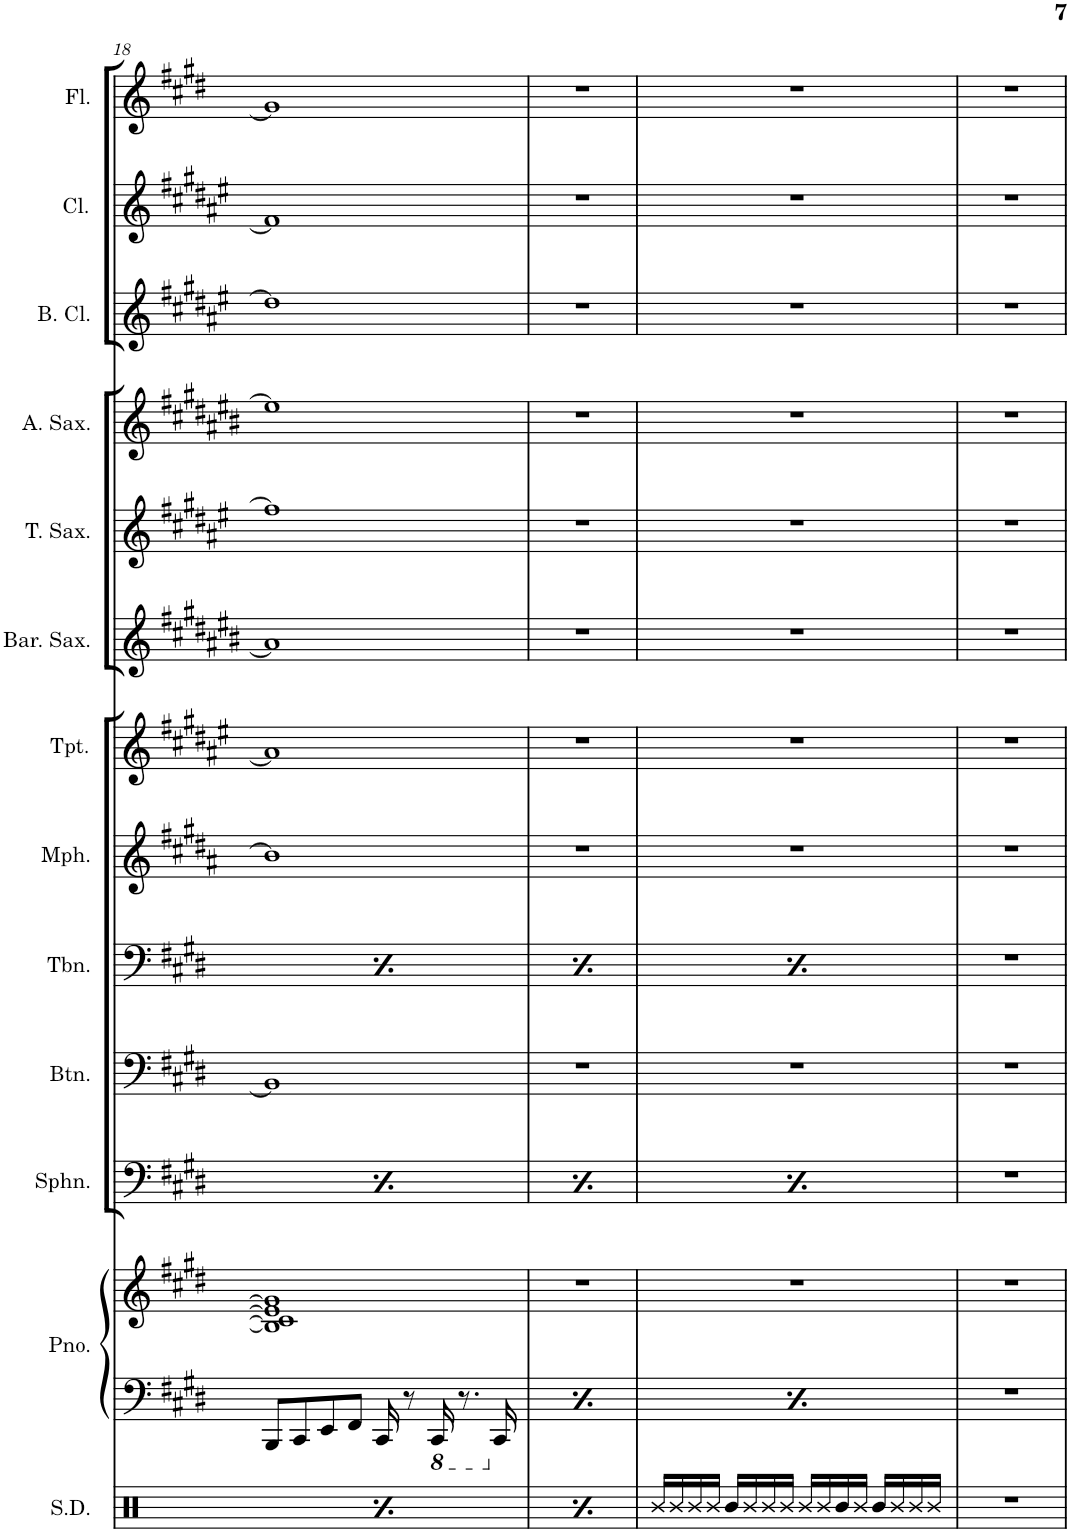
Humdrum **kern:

**kern	**kern	**kern	**kern	**dynam	**kern	**kern	**dynam	**kern	**kern	**kern	**kern	**kern	**kern	**kern	**kern
*part13	*part12	*part12	*part11	*part11	*part10	*part9	*part9	*part8	*part7	*part6	*part5	*part4	*part3	*part2	*part1
*staff14	*staff13	*staff12	*staff11	*staff11	*staff10	*staff9	*staff9	*staff8	*staff7	*staff6	*staff5	*staff4	*staff3	*staff2	*staff1
*I"Snare Drum	*I"Piano	*	*I"Sousaphone	*	*I"Baritone	*I"Trombone	*	*I"Mellophone	*I"Trumpet	*I"Baritone Sax	*I"Tenor Sax	*I"Alto Sax	*I"Bass Clarinet	*I"Clarinet	*I"Flute
*I'S.D.	*I'Pno.	*	*I'Sphn.	*	*I'Btn.	*I'Tbn.	*	*I'Mph.	*I'Tpt.	*I'Bar. Sax.	*I'T. Sax.	*I'A. Sax.	*I'B. Cl.	*I'Cl.	*I'Fl.
!!LO:PB:g=z
*clefX	*clefF4	*clefG2	*clefF4	*	*clefF4	*clefF4	*	*clefG2	*clefG2	*clefG2	*clefG2	*clefG2	*clefG2	*clefG2	*clefG2
*	*	*	*	*	*Trd4c7	*	*	*Trd4c7	*Trd1c2	*Trd12c21	*Trd8c14	*Trd5c9	*Trd8c14	*Trd1c2	*
*k[]	*k[f#c#g#d#]	*k[f#c#g#d#]	*k[f#c#g#d#]	*	*k[f#c#g#d#]	*k[f#c#g#d#]	*	*k[f#c#g#d#a#]	*k[f#c#g#d#a#e#]	*k[f#c#g#d#a#e#b#]	*k[f#c#g#d#a#e#]	*k[f#c#g#d#a#e#b#]	*k[f#c#g#d#a#e#]	*k[f#c#g#d#a#e#]	*k[f#c#g#d#]
*M4/4	*M4/4	*M4/4	*M4/4	*	*M4/4	*M4/4	*	*M4/4	*M4/4	*M4/4	*M4/4	*M4/4	*M4/4	*M4/4	*M4/4
=18	=18	=18	=18	=18	=18	=18	=18	=18	=18	=18	=18	=18	=18	=18	=18
!	!	!	!	!LO:DY:b	!	!	!LO:DY:b	!	!	!	!	!	!	!	!
16R/LL	8BBB/L	1B] 1c#] 1e] 1g#]	8BB'~\L	ff	1BB]	8BB'~\L	ff	1b]	1a#]	1a#]	1ff#]	1ee#]	1dd#]	1f#]	1g#]
16R/	.	.	.	.	.	.	.	.	.	.	.	.	.	.	.
16R/	8CC#/	.	8C#'~\	.	.	8C#'~\	.	.	.	.	.	.	.	.	.
16R/JJ	.	.	.	.	.	.	.	.	.	.	.	.	.	.	.
16R/LL	8EE/	.	8E'~\	.	.	8E'~\	.	.	.	.	.	.	.	.	.
16R/	.	.	.	.	.	.	.	.	.	.	.	.	.	.	.
16R/	8FF#/J	.	8F#'~\J	.	.	8F#'~\J	.	.	.	.	.	.	.	.	.
16R/JJ	.	.	.	.	.	.	.	.	.	.	.	.	.	.	.
16R/LL	16CC#/	.	16C#'~/	.	.	16C#'~/	.	.	.	.	.	.	.	.	.
16R/	8r	.	8r	.	.	8r	.	.	.	.	.	.	.	.	.
16R/	.	.	.	.	.	.	.	.	.	.	.	.	.	.	.
*	*8ba	*	*	*	*	*	*	*	*	*	*	*	*	*	*
16R/JJ	16CCC#/	.	16CC#'~/	.	.	16CC#'~/	.	.	.	.	.	.	.	.	.
16R/LL	8.r	.	8.r	.	.	8.r	.	.	.	.	.	.	.	.	.
16R/	.	.	.	.	.	.	.	.	.	.	.	.	.	.	.
16R/	.	.	.	.	.	.	.	.	.	.	.	.	.	.	.
*	*X8ba	*	*	*	*	*	*	*	*	*	*	*	*	*	*
16R/JJ	16CC#/	.	16C#'~^/	.	.	16C#^/	.	.	.	.	.	.	.	.	.
=19	=19	=19	=19	=19	=19	=19	=19	=19	=19	=19	=19	=19	=19	=19	=19
!	!	!	!	!LO:DY:b	!	!	!LO:DY:b	!	!	!	!	!	!	!	!
16R/LL	8BBB/L	1r	8BB'~\L	ff	1r	8BB'~\L	ff	1r	1r	1r	1r	1r	1r	1r	1r
16R/	.	.	.	.	.	.	.	.	.	.	.	.	.	.	.
16R/	8CC#/	.	8C#'~\	.	.	8C#'~\	.	.	.	.	.	.	.	.	.
16R/JJ	.	.	.	.	.	.	.	.	.	.	.	.	.	.	.
16R/LL	8EE/	.	8E'~\	.	.	8E'~\	.	.	.	.	.	.	.	.	.
16R/	.	.	.	.	.	.	.	.	.	.	.	.	.	.	.
16R/	8FF#/J	.	8F#'~\J	.	.	8F#'~\J	.	.	.	.	.	.	.	.	.
16R/JJ	.	.	.	.	.	.	.	.	.	.	.	.	.	.	.
16R/LL	16CC#/	.	16C#'~/	.	.	16C#'~/	.	.	.	.	.	.	.	.	.
16R/	8r	.	8r	.	.	8r	.	.	.	.	.	.	.	.	.
16R/	.	.	.	.	.	.	.	.	.	.	.	.	.	.	.
16R/JJ	16CCC#/	.	16CC#'~/	.	.	16CC#'~/	.	.	.	.	.	.	.	.	.
16R/LL	8.r	.	8.r	.	.	8.r	.	.	.	.	.	.	.	.	.
16R/	.	.	.	.	.	.	.	.	.	.	.	.	.	.	.
16R/	.	.	.	.	.	.	.	.	.	.	.	.	.	.	.
16R/JJ	16CC#/	.	16C#'~^/	.	.	16C#^/	.	.	.	.	.	.	.	.	.
=20	=20	=20	=20	=20	=20	=20	=20	=20	=20	=20	=20	=20	=20	=20	=20
!	!	!	!	!LO:DY:b	!	!	!LO:DY:b	!	!	!	!	!	!	!	!
16R/LL	8BBB/L	1r	8BB'~\L	ff	1r	8BB'~\L	ff	1r	1r	1r	1r	1r	1r	1r	1r
16R/	.	.	.	.	.	.	.	.	.	.	.	.	.	.	.
16R/	8CC#/	.	8C#'~\	.	.	8C#'~\	.	.	.	.	.	.	.	.	.
16R/JJ	.	.	.	.	.	.	.	.	.	.	.	.	.	.	.
16R/LL	8EE/	.	8E'~\	.	.	8E'~\	.	.	.	.	.	.	.	.	.
16R/	.	.	.	.	.	.	.	.	.	.	.	.	.	.	.
16R/	8FF#/J	.	8F#'~\J	.	.	8F#'~\J	.	.	.	.	.	.	.	.	.
16R/JJ	.	.	.	.	.	.	.	.	.	.	.	.	.	.	.
16R/LL	16CC#/	.	16C#'~/	.	.	16C#'~/	.	.	.	.	.	.	.	.	.
16R/	8r	.	8r	.	.	8r	.	.	.	.	.	.	.	.	.
16R/	.	.	.	.	.	.	.	.	.	.	.	.	.	.	.
16R/JJ	16CCC#/	.	16CC#'~/	.	.	16CC#'~/	.	.	.	.	.	.	.	.	.
16R/LL	8.r	.	8.r	.	.	8.r	.	.	.	.	.	.	.	.	.
16R/	.	.	.	.	.	.	.	.	.	.	.	.	.	.	.
16R/	.	.	.	.	.	.	.	.	.	.	.	.	.	.	.
16R/JJ	16CC#/	.	16C#'~^/	.	.	16C#^/	.	.	.	.	.	.	.	.	.
=21	=21	=21	=21	=21	=21	=21	=21	=21	=21	=21	=21	=21	=21	=21	=21
1r	1r	1r	1r	.	1r	1r	.	1r	1r	1r	1r	1r	1r	1r	1r
=	=	=	=	=	=	=	=	=	=	=	=	=	=	=	=
*-	*-	*-	*-	*-	*-	*-	*-	*-	*-	*-	*-	*-	*-	*-	*-
